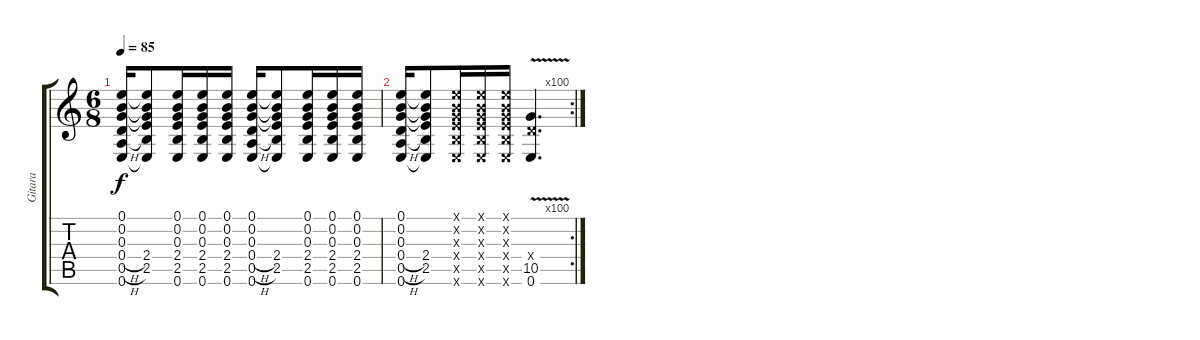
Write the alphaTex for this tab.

\track ("Gitara" "Gitara") {instrument acousticguitarsteel}
\staff {score tabs}
\tuning (E4 B3 G3 D3 A2 E2) {hide}
\ts (6 8)
\tempo 85
\clef g2
\ks c
(0.1 0.2 0.3 0.4{h} 0.5{h} 0.6).16{dy f} (0.1{t} 0.2{t} 0.3{t} 2.4 2.5 0.6{t}).8 (0.1 0.2 0.3 2.4 2.5 0.6).16 (0.1 0.2 0.3 2.4 2.5 0.6).16 (0.1 0.2 0.3 2.4 2.5 0.6).16 (0.1 0.2 0.3 0.4{h} 0.5{h} 0.6).16 (0.1{t} 0.2{t} 0.3{t} 2.4 2.5 0.6{t}).8 (0.1 0.2 0.3 2.4 2.5 0.6).16 (0.1 0.2 0.3 2.4 2.5 0.6).16 (0.1 0.2 0.3 2.4 2.5 0.6).16 |
\rc 100
(0.1 0.2 0.3 0.4{h} 0.5{h} 0.6).16 (0.1{t} 0.2{t} 0.3{t} 2.4 2.5 0.6{t}).8 (0.1{x} 0.2{x} 0.3{x} 2.4{x} 2.5{x} 0.6{x}).16 (0.1{x} 0.2{x} 0.3{x} 2.4{x} 2.5{x} 0.6{x}).16 (0.1{x} 0.2{x} 0.3{x} 2.4{x} 2.5{x} 0.6{x}).16 (0.4{x} 10.5{v} 0.6).4{d}
